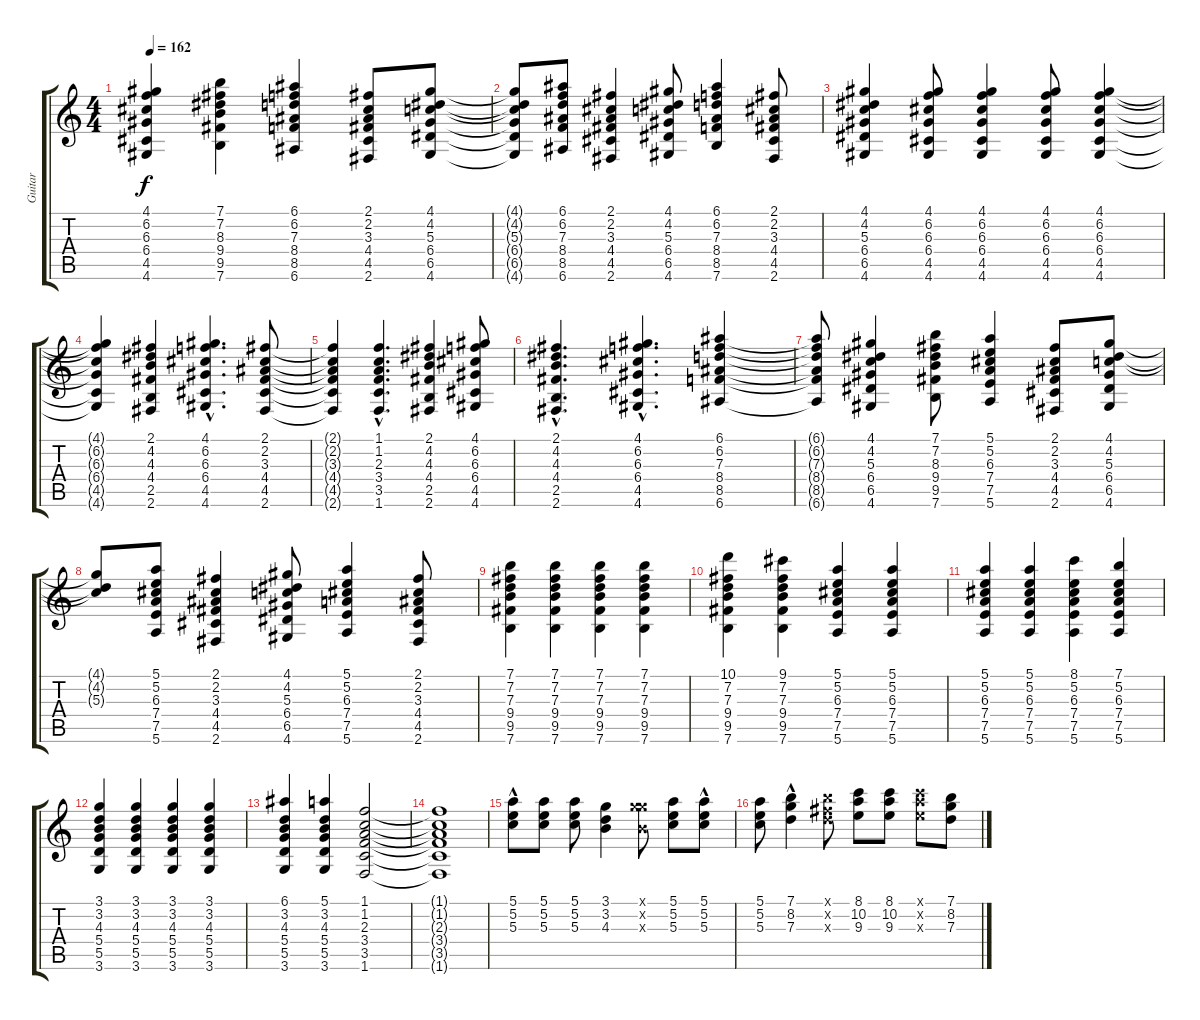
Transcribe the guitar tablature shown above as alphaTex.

\track ("Guitar" "Guitar") {instrument overdrivenguitar}
\staff {score tabs}
\tuning (E4 B3 G3 D3 A2 E2) {hide}
\ts (4 4)
\tempo 162
\clef g2
\ks c
(4.1{t} 6.2{t} 6.3{t} 6.4{t} 4.5{t} 4.6{t}).4{dy f} (7.1 7.2 8.3 9.4 9.5 7.6).4 (6.1 6.2 7.3 8.4 8.5 6.6).4 (2.1 2.2 3.3 4.4 4.5 2.6).8 (4.1 4.2 5.3 6.4 6.5 4.6).8 |
(4.1{t} 4.2{t} 5.3{t} 6.4{t} 6.5{t} 4.6{t}).8 (6.1 6.2 7.3 8.4 8.5 6.6).8 (2.1 2.2 3.3 4.4 4.5 2.6).4 (4.1 4.2 5.3 6.4 6.5 4.6).8 (6.1 6.2 7.3 8.4 8.5 7.6).4 (2.1 2.2 3.3 4.4 4.5 2.6).8 |
(4.1 4.2 5.3 6.4 6.5 4.6).4 (4.1 6.2 6.3 6.4 4.5 4.6).8 (4.1 6.2 6.3 6.4 4.5 4.6).4 (4.1 6.2 6.3 6.4 4.5 4.6).8 (4.1 6.2 6.3 6.4 4.5 4.6).4 |
(4.1{t} 6.2{t} 6.3{t} 6.4{t} 4.5{t} 4.6{t}).4 (2.1 4.2 4.3 4.4 2.5 2.6).4 (4.1{hac} 6.2{hac} 6.3{hac} 6.4{hac} 4.5{hac} 4.6{hac}).4{d} (2.1 2.2 3.3 4.4 4.5 2.6).8 |
(2.1{t} 2.2{t} 3.3{t} 4.4{t} 4.5{t} 2.6{t}).4 (1.1{hac} 1.2{hac} 2.3{hac} 3.4{hac} 3.5{hac} 1.6{hac}).4{d} (2.1 4.2 4.3 4.4 2.5 2.6).4 (4.1 6.2 6.3 6.4 4.5 4.6).8 |
(2.1{hac} 4.2{hac} 4.3{hac} 4.4{hac} 2.5{hac} 2.6{hac}).4{d} (4.1{hac} 6.2{hac} 6.3{hac} 6.4{hac} 4.5{hac} 4.6{hac}).4{d} (6.1 6.2 7.3 8.4 8.5 6.6).4 |
(6.1{t} 6.2{t} 7.3{t} 8.4{t} 8.5{t} 6.6{t}).8 (4.1 4.2 5.3 6.4 6.5 4.6).4 (7.1 7.2 8.3 9.4 9.5 7.6).8 (5.1 5.2 6.3 7.4 7.5 5.6).4 (2.1 2.2 3.3 4.4 4.5 2.6).8 (4.1 4.2 5.3 6.4 6.5 4.6).8 |
(4.1{t} 4.2{t} 5.3{t}).8 (5.1 5.2 6.3 7.4 7.5 5.6).8 (2.1 2.2 3.3 4.4 4.5 2.6).4 (4.1 4.2 5.3 6.4 6.5 4.6).8 (5.1 5.2 6.3 7.4 7.5 5.6).4 (2.1 2.2 3.3 4.4 4.5 2.6).8 |
(7.1 7.2 7.3 9.4 9.5 7.6).4{balance 5} (7.1 7.2 7.3 9.4 9.5 7.6).4 (7.1 7.2 7.3 9.4 9.5 7.6).4 (7.1 7.2 7.3 9.4 9.5 7.6).4 |
(10.1 7.2 7.3 9.4 9.5 7.6).4 (9.1 7.2 7.3 9.4 9.5 7.6).4 (5.1 5.2 6.3 7.4 7.5 5.6).4 (5.1 5.2 6.3 7.4 7.5 5.6).4 |
(5.1 5.2 6.3 7.4 7.5 5.6).4 (5.1 5.2 6.3 7.4 7.5 5.6).4 (8.1 5.2 6.3 7.4 7.5 5.6).4 (7.1 5.2 6.3 7.4 7.5 5.6).4 |
(3.1 3.2 4.3 5.4 5.5 3.6).4 (3.1 3.2 4.3 5.4 5.5 3.6).4 (3.1 3.2 4.3 5.4 5.5 3.6).4 (3.1 3.2 4.3 5.4 5.5 3.6).4 |
(6.1 3.2 4.3 5.4 5.5 3.6).4 (5.1 3.2 4.3 5.4 5.5 3.6).4 (1.1 1.2 2.3 3.4 3.5 1.6).2 |
(1.1{t} 1.2{t} 2.3{t} 3.4{t} 3.5{t} 1.6{t}).1 |
(5.1 5.2{hac} 5.3{hac}).8{balance 8} (5.1 5.2 5.3).8 (5.1 5.2 5.3).8 (3.1 3.2 4.3).4 (3.1{x} 8.2{x} 4.3{x}).8 (5.1 5.2 5.3).8 (5.1 5.2{hac} 5.3{hac}).8 |
(5.1 5.2 5.3).8 (7.1{hac} 8.2 7.3).4 (7.1{x} 7.2{x} 7.3{x}).8 (8.1 10.2 9.3).8 (8.1 10.2 9.3).8 (8.1{x} 10.2{x} 9.3{x}).8 (7.1 8.2 7.3).8
